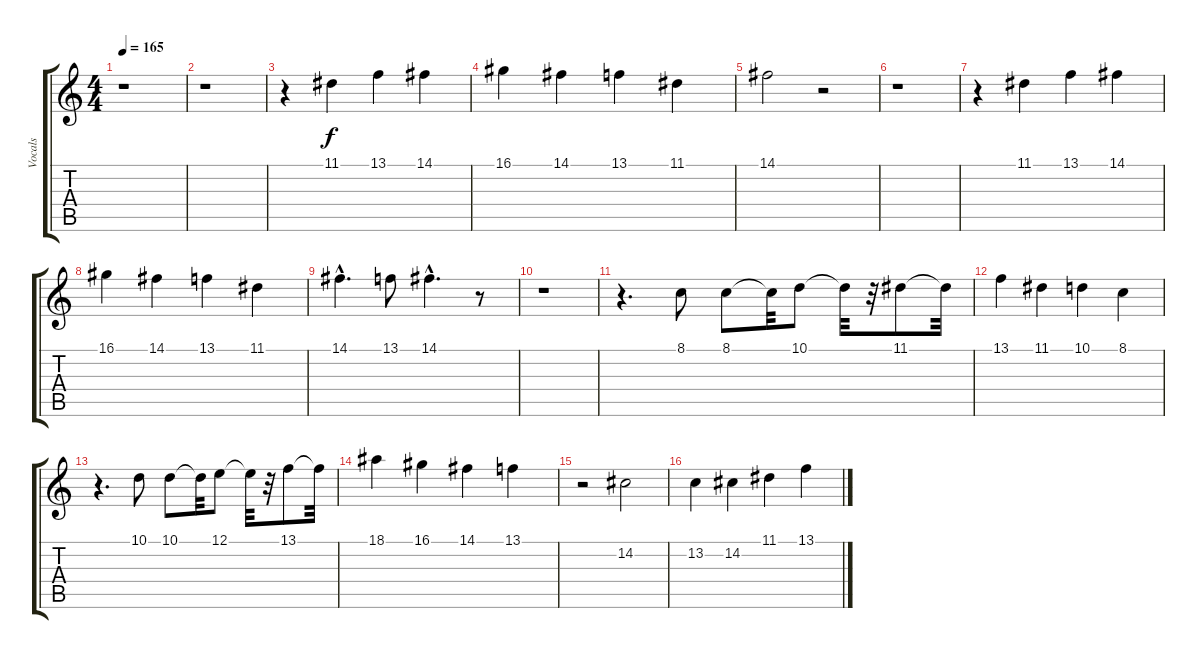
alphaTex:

\track ("Vocals" "Vocals") {instrument lead6voice}
\staff {score tabs}
\tuning (E4 B3 G3 D3 A2 E2) {hide}
\ts (4 4)
\tempo 165
\clef g2
\ks c
r.1{dy f} |
r.1 |
r.4 11.1.4 13.1.4 14.1.4 |
16.1.4 14.1.4 13.1.4 11.1.4 |
14.1.2 r.2 |
r.1 |
r.4 11.1.4 13.1.4 14.1.4 |
16.1.4 14.1.4 13.1.4 11.1.4 |
14.1{hac}.4{d} 13.1.8 14.1{hac}.4{d} r.8 |
r.1 |
r.4{d} 8.1.8 8.1.8 8.1{t}.32 10.1.8 10.1{t}.32 r.32 11.1.8 11.1{t}.32 |
13.1.4 11.1.4 10.1.4 8.1.4 |
r.4{d} 10.1.8 10.1.8 10.1{t}.32 12.1.8 12.1{t}.32 r.32 13.1.8 13.1{t}.32 |
18.1.4 16.1.4 14.1.4 13.1.4 |
r.2 14.2.2 |
13.2.4 14.2.4 11.1.4 13.1.4
